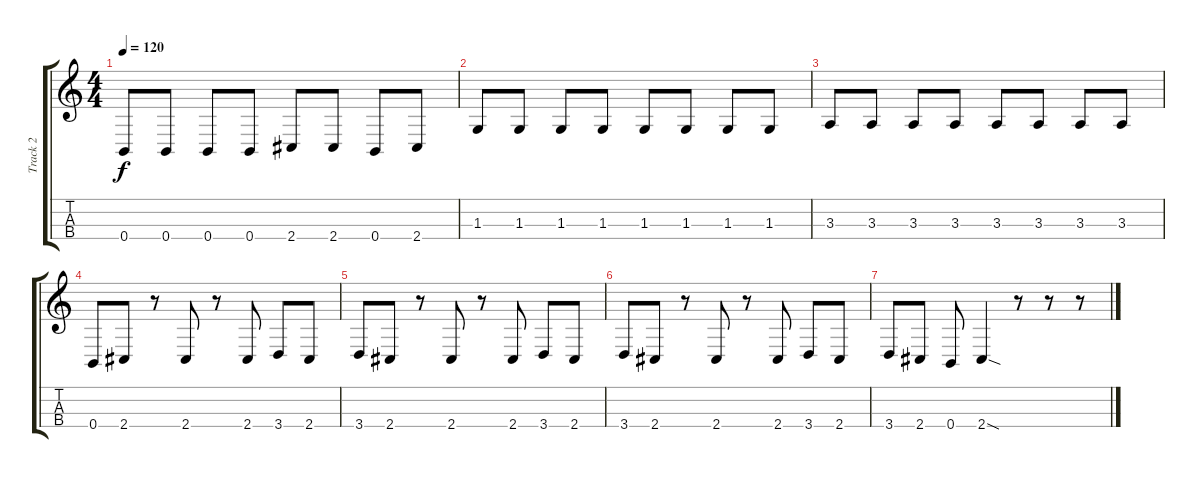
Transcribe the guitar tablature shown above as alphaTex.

\track ("Track 2" "Track 2") {instrument electricbassfinger}
\staff {score tabs}
\tuning (E3 B2 Gb2 B1) {hide}
\ts (4 4)
\tempo 120
\clef g2
\ks c
0.4.8{dy f} 0.4.8 0.4.8 0.4.8 2.4.8 2.4.8 0.4.8 2.4.8 |
1.3.8 1.3.8 1.3.8 1.3.8 1.3.8 1.3.8 1.3.8 1.3.8 |
3.3.8 3.3.8 3.3.8 3.3.8 3.3.8 3.3.8 3.3.8 3.3.8 |
0.4.8 2.4.8 r.8 2.4.8 r.8 2.4.8 3.4.8 2.4.8 |
3.4.8 2.4.8 r.8 2.4.8 r.8 2.4.8 3.4.8 2.4.8 |
3.4.8 2.4.8 r.8 2.4.8 r.8 2.4.8 3.4.8 2.4.8 |
3.4.8 2.4.8 0.4.8 2.4{sod}.4 r.8 r.8 r.8
